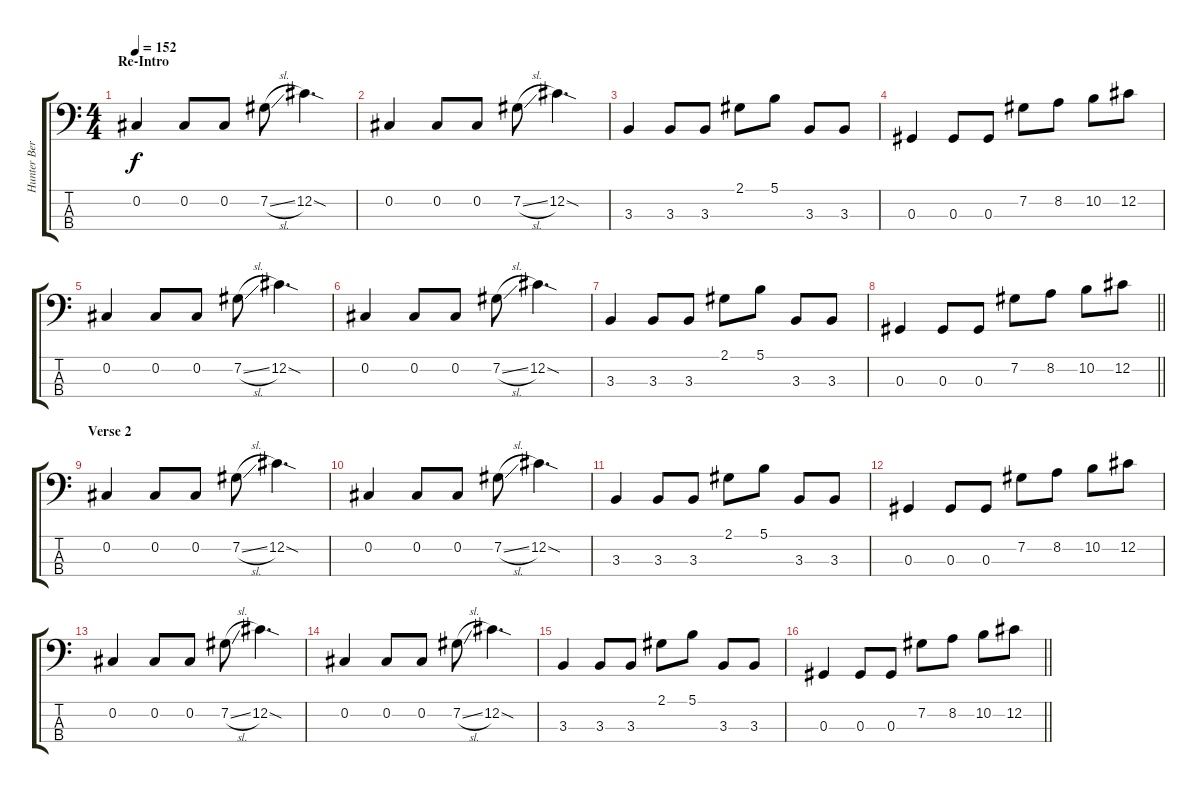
\track ("Hunter Bergan" "Hunter Ber") {instrument electricbassfinger}
\staff {score tabs}
\tuning (Gb2 Db2 Ab1 Eb1) {hide}
\ts (4 4)
\section ("" "Re-Intro")
\tempo 152
\clef f4
\ks c
0.2.4{dy f} 0.2.8 0.2.8 7.2{sl}.8 12.2{sod}.4{d} |
0.2.4 0.2.8 0.2.8 7.2{sl}.8 12.2{sod}.4{d} |
3.3.4 3.3.8 3.3.8 2.1.8 5.1.8 3.3.8 3.3.8 |
0.3.4 0.3.8 0.3.8 7.2.8 8.2.8 10.2.8 12.2.8 |
0.2.4 0.2.8 0.2.8 7.2{sl}.8 12.2{sod}.4{d} |
0.2.4 0.2.8 0.2.8 7.2{sl}.8 12.2{sod}.4{d} |
3.3.4 3.3.8 3.3.8 2.1.8 5.1.8 3.3.8 3.3.8 |
\barLineRight lightlight
0.3.4 0.3.8 0.3.8 7.2.8 8.2.8 10.2.8 12.2.8 |
\section ("" "Verse 2")
0.2.4 0.2.8 0.2.8 7.2{sl}.8 12.2{sod}.4{d} |
0.2.4 0.2.8 0.2.8 7.2{sl}.8 12.2{sod}.4{d} |
3.3.4 3.3.8 3.3.8 2.1.8 5.1.8 3.3.8 3.3.8 |
0.3.4 0.3.8 0.3.8 7.2.8 8.2.8 10.2.8 12.2.8 |
0.2.4 0.2.8 0.2.8 7.2{sl}.8 12.2{sod}.4{d} |
0.2.4 0.2.8 0.2.8 7.2{sl}.8 12.2{sod}.4{d} |
3.3.4 3.3.8 3.3.8 2.1.8 5.1.8 3.3.8 3.3.8 |
\barLineRight lightlight
0.3.4 0.3.8 0.3.8 7.2.8 8.2.8 10.2.8 12.2.8
